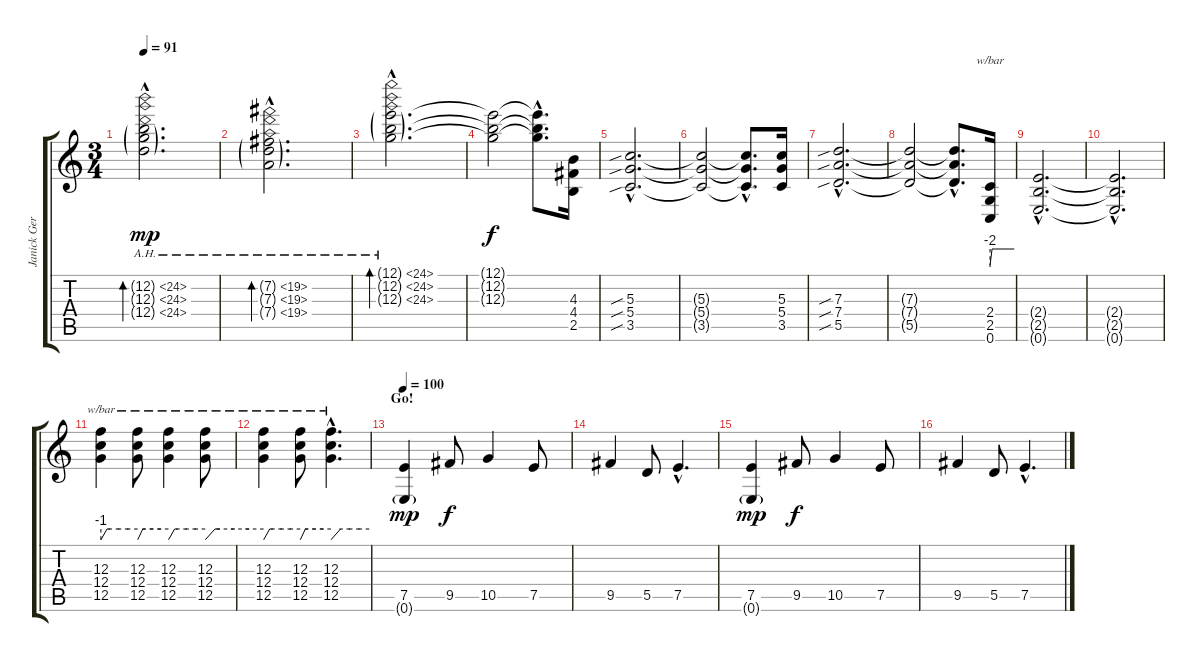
\track ("Janick Gers" "Janick Ger") {instrument distortionguitar}
\staff {score tabs}
\tuning (E4 B3 G3 D3 A2 E2) {hide}
\ts (3 4)
\tempo 91
\clef g2
\ks c
(12.2{ah 12 g hac} 12.3{ah 12 g hac} 12.4{ah 12 g hac}).2{d bd 240 dy mp} |
(7.2{ah 12 g hac} 7.3{ah 12 g hac} 7.4{ah 12 g hac}).2{d bd 240} |
(12.1{ah 12 g hac} 12.2{ah 12 g hac} 12.3{ah 12 g hac}).2{d bd 240} |
(12.1{t} 12.2{t} 12.3{t}).2{dy f} (12.1{hac t} 12.2{hac t} 12.3{hac t}).8{d} (4.3 4.4 2.5).16{instrument distortionguitar} |
(5.3{sib hac} 5.4{sib hac} 3.5{sib hac}).2{d instrument distortionguitar} |
(5.3{t} 5.4{t} 3.5{t}).2 (5.3{hac t} 5.4{hac t} 3.5{hac t}).8{d} (5.3 5.4 3.5).16 |
(7.3{sib hac} 7.4{sib hac} 5.5{sib hac}).2{d} |
(7.3{t} 7.4{t} 5.5{t}).2 (7.3{hac t} 7.4{hac t} 5.5{hac t}).8{d} (2.4 2.5 0.6).16{tbe (custom default 0 -8 5 0 14 0 30 0 45 0 60 0)} |
(2.4{hac t} 2.5{hac t} 0.6{hac t}).2{d} |
(2.4{hac t} 2.5{hac t} 0.6{hac t}).2{d} |
(12.3 12.4 12.5).4{tbe (custom default 0 -4 10 0 15 0 30 0 45 0 60 0)} (12.3 12.4 12.5).8{tbe (custom default 0 -4 10 0 15 0 30 0 45 0 60 0)} (12.3 12.4 12.5).4{tbe (custom default 0 -4 10 0 15 0 30 0 45 0 60 0)} (12.3 12.4 12.5).8{tbe (custom default 0 -4 10 0 15 0 30 0 45 0 60 0)} |
(12.3 12.4 12.5).4{tbe (custom default 0 -4 10 0 15 0 30 0 45 0 60 0)} (12.3 12.4 12.5).8{tbe (custom default 0 -4 10 0 15 0 30 0 45 0 60 0)} (12.3{hac} 12.4{hac} 12.5{hac}).4{d tbe (custom default 0 -4 15 0 30 0 45 0 60 0)} |
\section ("" "Go!")
\tempo 100
(7.5 0.6{g}).4{dy mp volume 16} 9.5.8{dy f} 10.5.4 7.5.8 |
9.5.4 5.5.8 7.5{hac}.4{d} |
(7.5 0.6{g}).4{dy mp} 9.5.8{dy f} 10.5.4 7.5.8 |
9.5.4 5.5.8 7.5{hac}.4{d}
